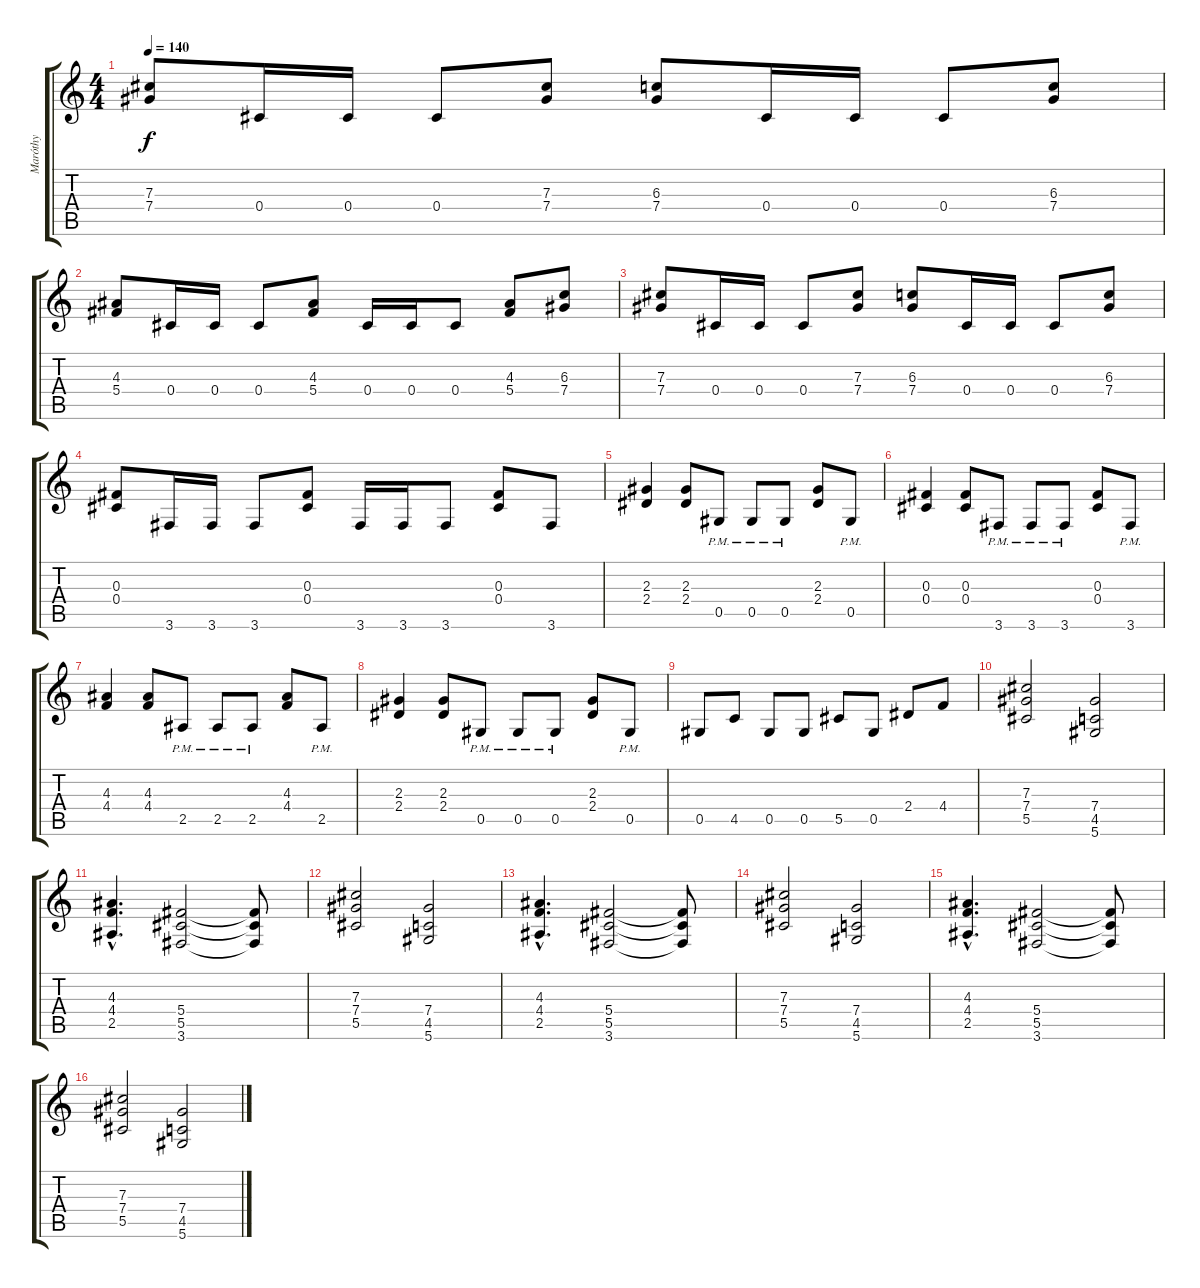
\track ("Maróthy" "Maróthy") {instrument distortionguitar}
\staff {score tabs}
\tuning (Eb4 Bb3 Gb3 Db3 Ab2 Eb2) {hide}
\ts (4 4)
\tempo 140
\clef g2
\ks c
(7.3 7.4).8{dy f} 0.4.16 0.4.16 0.4.8 (7.3 7.4).8 (6.3 7.4).8 0.4.16 0.4.16 0.4.8 (6.3 7.4).8 |
(4.3 5.4).8 0.4.16 0.4.16 0.4.8 (4.3 5.4).8 0.4.16 0.4.16 0.4.8 (4.3 5.4).8 (6.3 7.4).8 |
(7.3 7.4).8 0.4.16 0.4.16 0.4.8 (7.3 7.4).8 (6.3 7.4).8 0.4.16 0.4.16 0.4.8 (6.3 7.4).8 |
(0.3 0.4).8 3.6.16 3.6.16 3.6.8 (0.3 0.4).8 3.6.16 3.6.16 3.6.8 (0.3 0.4).8 3.6.8 |
(2.3 2.4).4 (2.3 2.4).8 0.5{pm}.8 0.5{pm}.8 0.5{pm}.8 (2.3 2.4).8 0.5{pm}.8 |
(0.3 0.4).4 (0.3 0.4).8 3.6{pm}.8 3.6{pm}.8 3.6{pm}.8 (0.3 0.4).8 3.6{pm}.8 |
(4.3 4.4).4 (4.3 4.4).8 2.5{pm}.8 2.5{pm}.8 2.5{pm}.8 (4.3 4.4).8 2.5{pm}.8 |
(2.3 2.4).4 (2.3 2.4).8 0.5{pm}.8 0.5{pm}.8 0.5{pm}.8 (2.3 2.4).8 0.5{pm}.8 |
0.5.8 4.5.8 0.5.8 0.5.8 5.5.8 0.5.8 2.4.8 4.4.8 |
(7.3 7.4 5.5).2 (7.4 4.5 5.6).2 |
(4.3{hac} 4.4{hac} 2.5{hac}).4{d} (5.4 5.5 3.6).2 (5.4{t} 5.5{t} 3.6{t}).8 |
(7.3 7.4 5.5).2 (7.4 4.5 5.6).2 |
(4.3{hac} 4.4{hac} 2.5{hac}).4{d} (5.4 5.5 3.6).2 (5.4{t} 5.5{t} 3.6{t}).8 |
(7.3 7.4 5.5).2 (7.4 4.5 5.6).2 |
(4.3{hac} 4.4{hac} 2.5{hac}).4{d} (5.4 5.5 3.6).2 (5.4{t} 5.5{t} 3.6{t}).8 |
(7.3 7.4 5.5).2 (7.4 4.5 5.6).2
